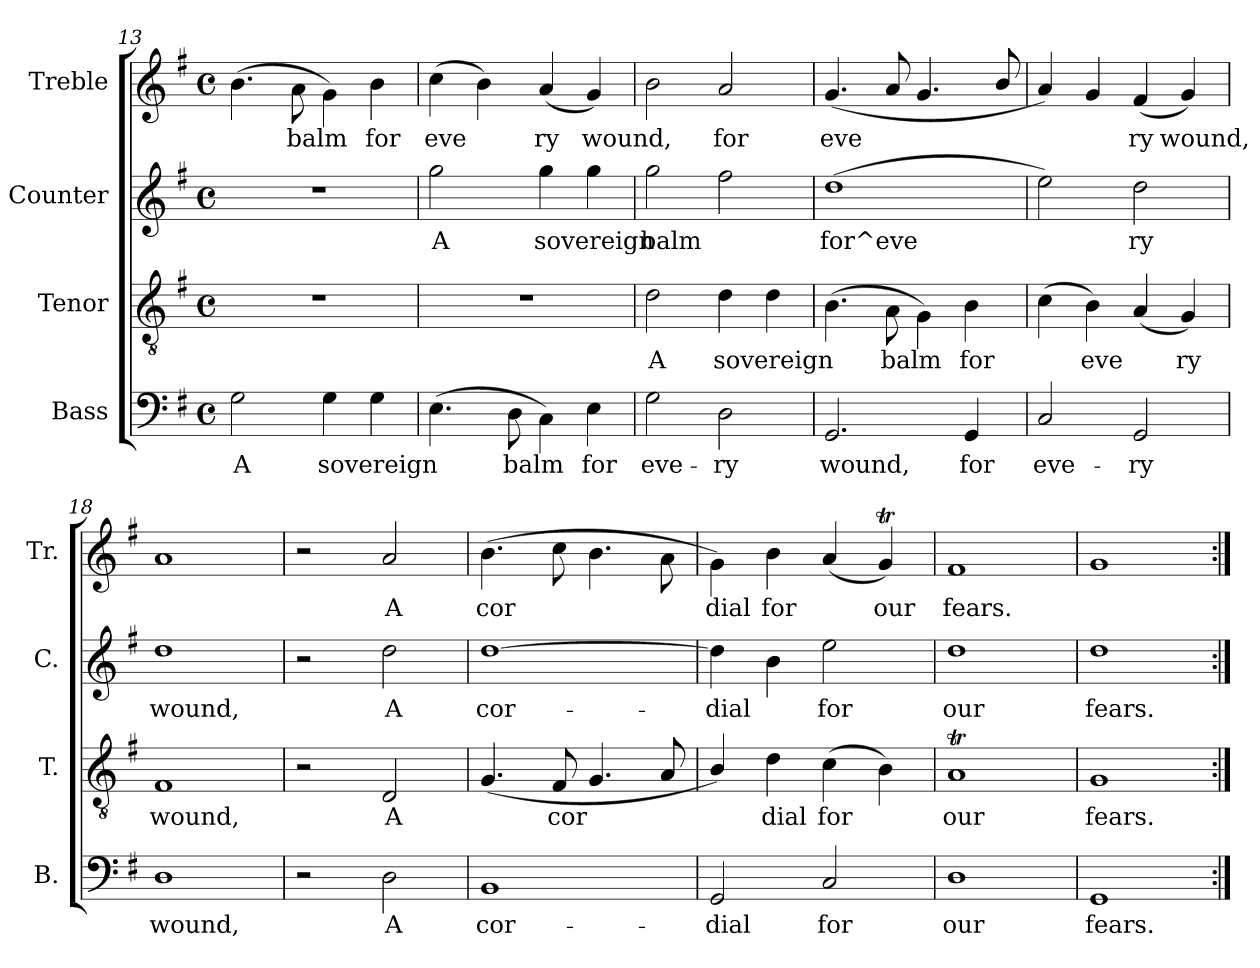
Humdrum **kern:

**kern	**text	**kern	**text	**kern	**text	**kern	**text
*part4	*part4	*part3	*part3	*part2	*part2	*part1	*part1
*staff4	*staff4	*staff3	*staff3	*staff2	*staff2	*staff1	*staff1
*I"Bass	*	*I"Tenor	*	*I"Counter	*	*I"Treble	*
*I'B.	*	*I'T.	*	*I'C.	*	*I'Tr.	*
*clefF4	*	*clefGv2	*	*clefG2	*	*clefG2	*
*k[f#]	*	*k[f#]	*	*k[f#]	*	*k[f#]	*
*G:	*	*G:	*	*G:	*	*G:	*
*M4/4	*	*M4/4	*	*M4/4	*	*M4/4	*
*met(c)	*	*met(c)	*	*met(c)	*	*met(c)	*
=13	=13	=13	=13	=13	=13	=13	=13
!	!LO:LY:b:cj	!	!	!	!	!	!LO:LY:b:cj
2G\	A	1r	.	1r	.	(>4.b\	.
!	!	!	!	!	!	!	!LO:LY:b:cj
.	.	.	.	.	.	8a\	balm
!	!LO:LY:b:cj	!	!	!	!	!	!LO:LY:b:cj
4G\	sovereign	.	.	.	.	4g\)	.
!	!LO:LY:b:cj	!	!	!	!	!	!LO:LY:b:cj
4G\	.	.	.	.	.	4b\	for
=14	=14	=14	=14	=14	=14	=14	=14
!	!LO:LY:b:cj	!	!	!	!LO:LY:b:cj	!	!LO:LY:b:cj
(>4.E\	.	1r	.	2gg\	A	(>4cc\	eve-
!	!	!	!	!	!	!	!LO:LY:b:cj
.	.	.	.	.	.	4b\)	--
!	!LO:LY:b:cj	!	!	!	!	!	!
8D\	balm	.	.	.	.	.	.
!	!LO:LY:b:cj	!	!	!	!LO:LY:b:cj	!	!LO:LY:b:cj
4C\)	.	.	.	4gg\	sovereign	(<4a/	-ry
!	!LO:LY:b:cj	!	!	!	!LO:LY:b:cj	!	!LO:LY:b:cj
4E\	for	.	.	4gg\	.	4g>/)	wound,
=15	=15	=15	=15	=15	=15	=15	=15
!	!LO:LY:b:cj	!	!LO:LY:b:cj	!	!LO:LY:b:cj	!	!LO:LY:b:cj
2G\	eve-	2d\	A	2gg\	balm	2b\	.
!	!LO:LY:b:cj	!	!LO:LY:b:cj	!	!LO:LY:b:cj	!	!LO:LY:b:cj
2D\	-ry	4d\	sovereign	2ff#\	.	2a/	for
!	!	!	!LO:LY:b:cj	!	!	!	!
.	.	4d\	.	.	.	.	.
=16	=16	=16	=16	=16	=16	=16	=16
!	!LO:LY:b:cj	!	!LO:LY:b:cj	!	!LO:LY:b:cj	!	!LO:LY:b:cj
2.GG/	wound,	(>4.B\	.	(>1dd	for^eve-	(<4.g/	eve-
!	!	!	!LO:LY:b:cj	!	!	!	!LO:LY:b:cj
.	.	8A\	balm	.	.	8a/	--
!	!	!	!LO:LY:b:cj	!	!	!	!LO:LY:b:cj
.	.	4G\)	.	.	.	4.g/	--
!	!LO:LY:b:cj	!	!LO:LY:b:cj	!	!	!	!
4GG/	for	4B\	for	.	.	.	.
!	!	!	!	!	!	!	!LO:LY:b:cj
.	.	.	.	.	.	8b/	--
=17	=17	=17	=17	=17	=17	=17	=17
!	!LO:LY:b:cj	!	!LO:LY:b:cj	!	!LO:LY:b:cj	!	!LO:LY:b:cj
2C/	eve-	(>4c\	.	2ee\)	--	4a/)	--
!	!	!	!LO:LY:b:cj	!	!	!	!LO:LY:b:cj
.	.	4B\)	eve-	.	.	4g/	--
!	!LO:LY:b:cj	!	!LO:LY:b:cj	!	!LO:LY:b:cj	!	!LO:LY:b:cj
2GG/	-ry	(<4A/	--	2dd\	-ry	(<4f#/	-ry
!	!	!	!LO:LY:b:cj	!	!	!	!LO:LY:b:cj
.	.	4G/)	-ry	.	.	4g/)	wound,
=18	=18	=18	=18	=18	=18	=18	=18
!	!LO:LY:b:cj	!	!LO:LY:b:cj	!	!LO:LY:b:cj	!	!LO:LY:b:cj
1D	wound,	1F#	wound,	1dd	wound,	1a	.
=19	=19	=19	=19	=19	=19	=19	=19
2r	.	2r	.	2r	.	2r	.
!	!LO:LY:b:cj	!	!LO:LY:b:cj	!	!LO:LY:b:cj	!	!LO:LY:b:cj
2D\	A	2D/	A	2dd\	A	2a/	A
=20	=20	=20	=20	=20	=20	=20	=20
!	!LO:LY:b:cj	!	!LO:LY:b:cj	!	!LO:LY:b:cj	!	!LO:LY:b:cj
1BB	cor-	(<4.G/	.	[>1dd	cor-	(>4.b\	cor-
!	!	!	!LO:LY:b:cj	!	!	!	!LO:LY:b:cj
.	.	8F#/	cor-	.	.	8cc\	--
!	!	!	!LO:LY:b:cj	!	!	!	!LO:LY:b:cj
.	.	4.G/	--	.	.	4.b\	--
!	!	!	!LO:LY:b:cj	!	!	!	!LO:LY:b:cj
.	.	8A/	--	.	.	8a\	--
=21	=21	=21	=21	=21	=21	=21	=21
!	!LO:LY:b:cj	!	!LO:LY:b:cj	!	!LO:LY:b:cj	!	!LO:LY:b:cj
2GG/	-dial	4B/)	--	4dd\]	-dial	4g\)	-dial
!	!	!	!LO:LY:b:cj	!	!LO:LY:b:cj	!	!LO:LY:b:cj
.	.	4d\	-dial	4b\	.	4b\	for
!	!LO:LY:b:cj	!	!LO:LY:b:cj	!	!LO:LY:b:cj	!	!LO:LY:b:cj
2C/	for	(>4c\	for	2ee\	for	(<4a/	.
!	!	!	!LO:LY:b:cj	!	!	!	!LO:LY:b:cj
.	.	4B\)	.	.	.	4gT/)	our
=22	=22	=22	=22	=22	=22	=22	=22
!	!LO:LY:b:cj	!	!LO:LY:b:cj	!	!LO:LY:b:cj	!	!LO:LY:b:cj
1D	our	1AT	our	1dd	our	1f#	fears.
=23	=23	=23	=23	=23	=23	=23	=23
!	!LO:LY:b:cj	!	!LO:LY:b:cj	!	!LO:LY:b:cj	!	!LO:LY:b:cj
1GG	fears.	1G	fears.	1dd	fears.	1g	.
=:|!	=:|!	=:|!	=:|!	=:|!	=:|!	=:|!	=:|!
*-	*-	*-	*-	*-	*-	*-	*-
